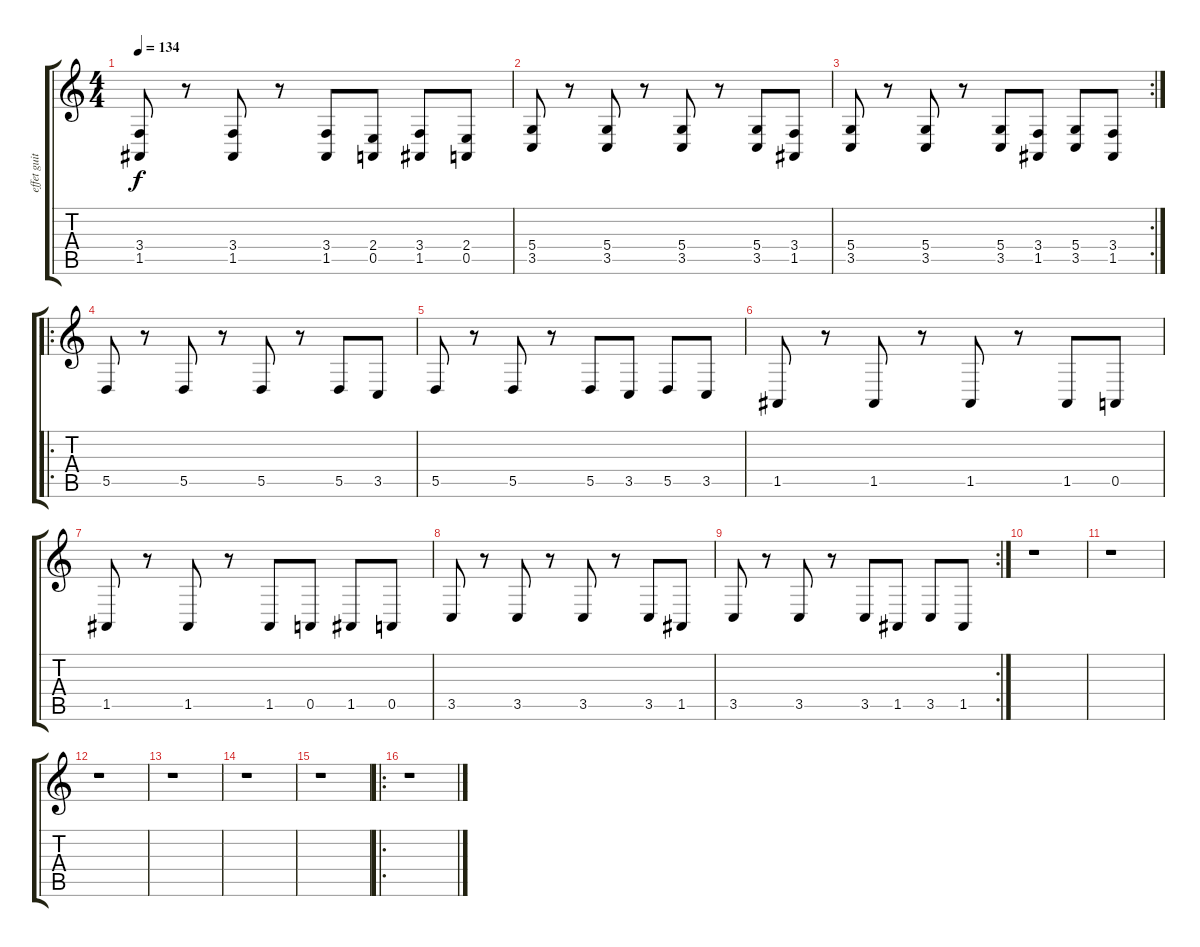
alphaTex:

\track ("effet guitare" "effet guit") {instrument lead2sawtooth}
\staff {score tabs}
\tuning (E4 B3 G3 D3 A2 E2) {hide}
\ts (4 4)
\tempo 134
\clef g2
\ks c
(3.4 1.5).8{dy f} r.8 (3.4 1.5).8 r.8 (3.4 1.5).8 (2.4 0.5).8 (3.4 1.5).8 (2.4 0.5).8 |
(5.4 3.5).8 r.8 (5.4 3.5).8 r.8 (5.4 3.5).8 r.8 (5.4 3.5).8 (3.4 1.5).8 |
\rc 2
(5.4 3.5).8 r.8 (5.4 3.5).8 r.8 (5.4 3.5).8 (3.4 1.5).8 (5.4 3.5).8 (3.4 1.5).8 |
\ro
5.5.8 r.8 5.5.8 r.8 5.5.8 r.8 5.5.8 3.5.8 |
5.5.8 r.8 5.5.8 r.8 5.5.8 3.5.8 5.5.8 3.5.8 |
1.5.8 r.8 1.5.8 r.8 1.5.8 r.8 1.5.8 0.5.8 |
1.5.8 r.8 1.5.8 r.8 1.5.8 0.5.8 1.5.8 0.5.8 |
3.5.8 r.8 3.5.8 r.8 3.5.8 r.8 3.5.8 1.5.8 |
\rc 2
3.5.8 r.8 3.5.8 r.8 3.5.8 1.5.8 3.5.8 1.5.8 |
r.1 |
r.1 |
r.1 |
r.1 |
r.1 |
r.1 |
\ro
r.1
